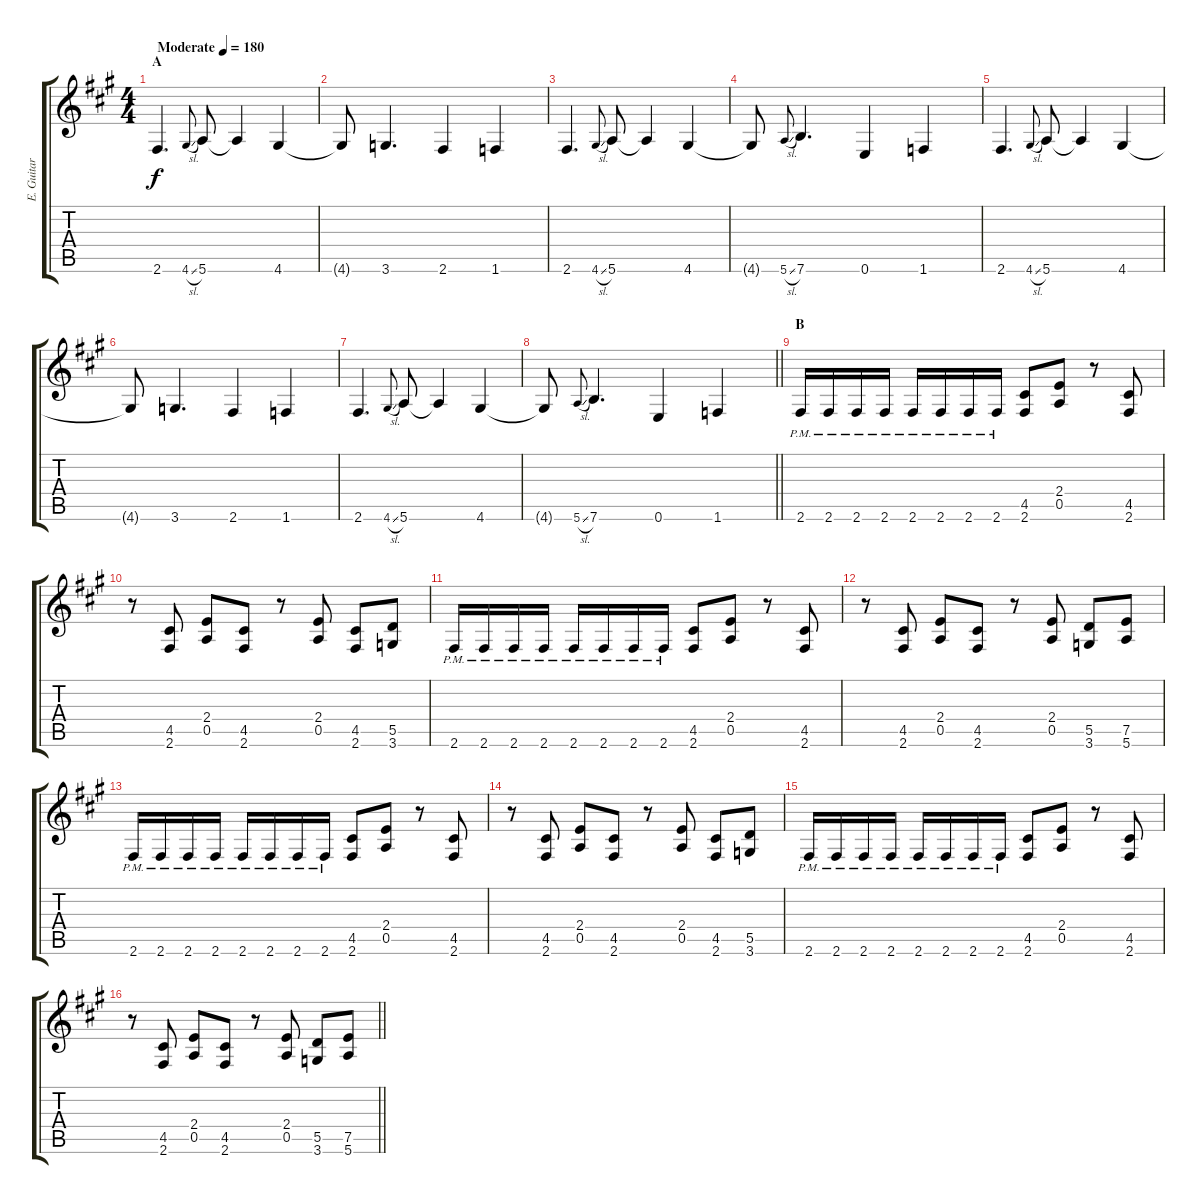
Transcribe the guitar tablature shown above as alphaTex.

\track ("E. Guitar I" "E. Guitar ") {instrument overdrivenguitar}
\staff {score tabs}
\tuning (E4 B3 G3 D3 A2 E2) {hide}
\ts (4 4)
\section ("" "A")
\tempo (180 "Moderate")
\clef g2
\ks a
2.6.4{d dy f instrument overdrivenguitar} 4.6{sl}.8{gr onbeat} 5.6.8 5.6{t}.4 4.6.4 |
4.6{t}.8 3.6.4{d} 2.6.4 1.6.4 |
2.6.4{d} 4.6{sl}.8{gr onbeat} 5.6.8 5.6{t}.4 4.6.4 |
4.6{t}.8 5.6{sl}.8{gr onbeat} 7.6.4{d} 0.6.4 1.6.4 |
2.6.4{d} 4.6{sl}.8{gr onbeat} 5.6.8 5.6{t}.4 4.6.4 |
4.6{t}.8 3.6.4{d} 2.6.4 1.6.4 |
2.6.4{d} 4.6{sl}.8{gr onbeat} 5.6.8 5.6{t}.4 4.6.4 |
\barLineRight lightlight
4.6{t}.8 5.6{sl}.8{gr onbeat} 7.6.4{d} 0.6.4 1.6.4 |
\section ("" "B")
2.6{pm}.16 2.6{pm}.16 2.6{pm}.16 2.6{pm}.16 2.6{pm}.16 2.6{pm}.16 2.6{pm}.16 2.6{pm}.16 (4.5 2.6).8 (2.4 0.5).8 r.8 (4.5 2.6).8 |
r.8 (4.5 2.6).8 (2.4 0.5).8 (4.5 2.6).8 r.8 (2.4 0.5).8 (4.5 2.6).8 (5.5 3.6).8 |
2.6{pm}.16 2.6{pm}.16 2.6{pm}.16 2.6{pm}.16 2.6{pm}.16 2.6{pm}.16 2.6{pm}.16 2.6{pm}.16 (4.5 2.6).8 (2.4 0.5).8 r.8 (4.5 2.6).8 |
r.8 (4.5 2.6).8 (2.4 0.5).8 (4.5 2.6).8 r.8 (2.4 0.5).8 (5.5 3.6).8 (7.5 5.6).8 |
2.6{pm}.16 2.6{pm}.16 2.6{pm}.16 2.6{pm}.16 2.6{pm}.16 2.6{pm}.16 2.6{pm}.16 2.6{pm}.16 (4.5 2.6).8 (2.4 0.5).8 r.8 (4.5 2.6).8 |
r.8 (4.5 2.6).8 (2.4 0.5).8 (4.5 2.6).8 r.8 (2.4 0.5).8 (4.5 2.6).8 (5.5 3.6).8 |
2.6{pm}.16 2.6{pm}.16 2.6{pm}.16 2.6{pm}.16 2.6{pm}.16 2.6{pm}.16 2.6{pm}.16 2.6{pm}.16 (4.5 2.6).8 (2.4 0.5).8 r.8 (4.5 2.6).8 |
\barLineRight lightlight
r.8 (4.5 2.6).8 (2.4 0.5).8 (4.5 2.6).8 r.8 (2.4 0.5).8 (5.5 3.6).8 (7.5 5.6).8
